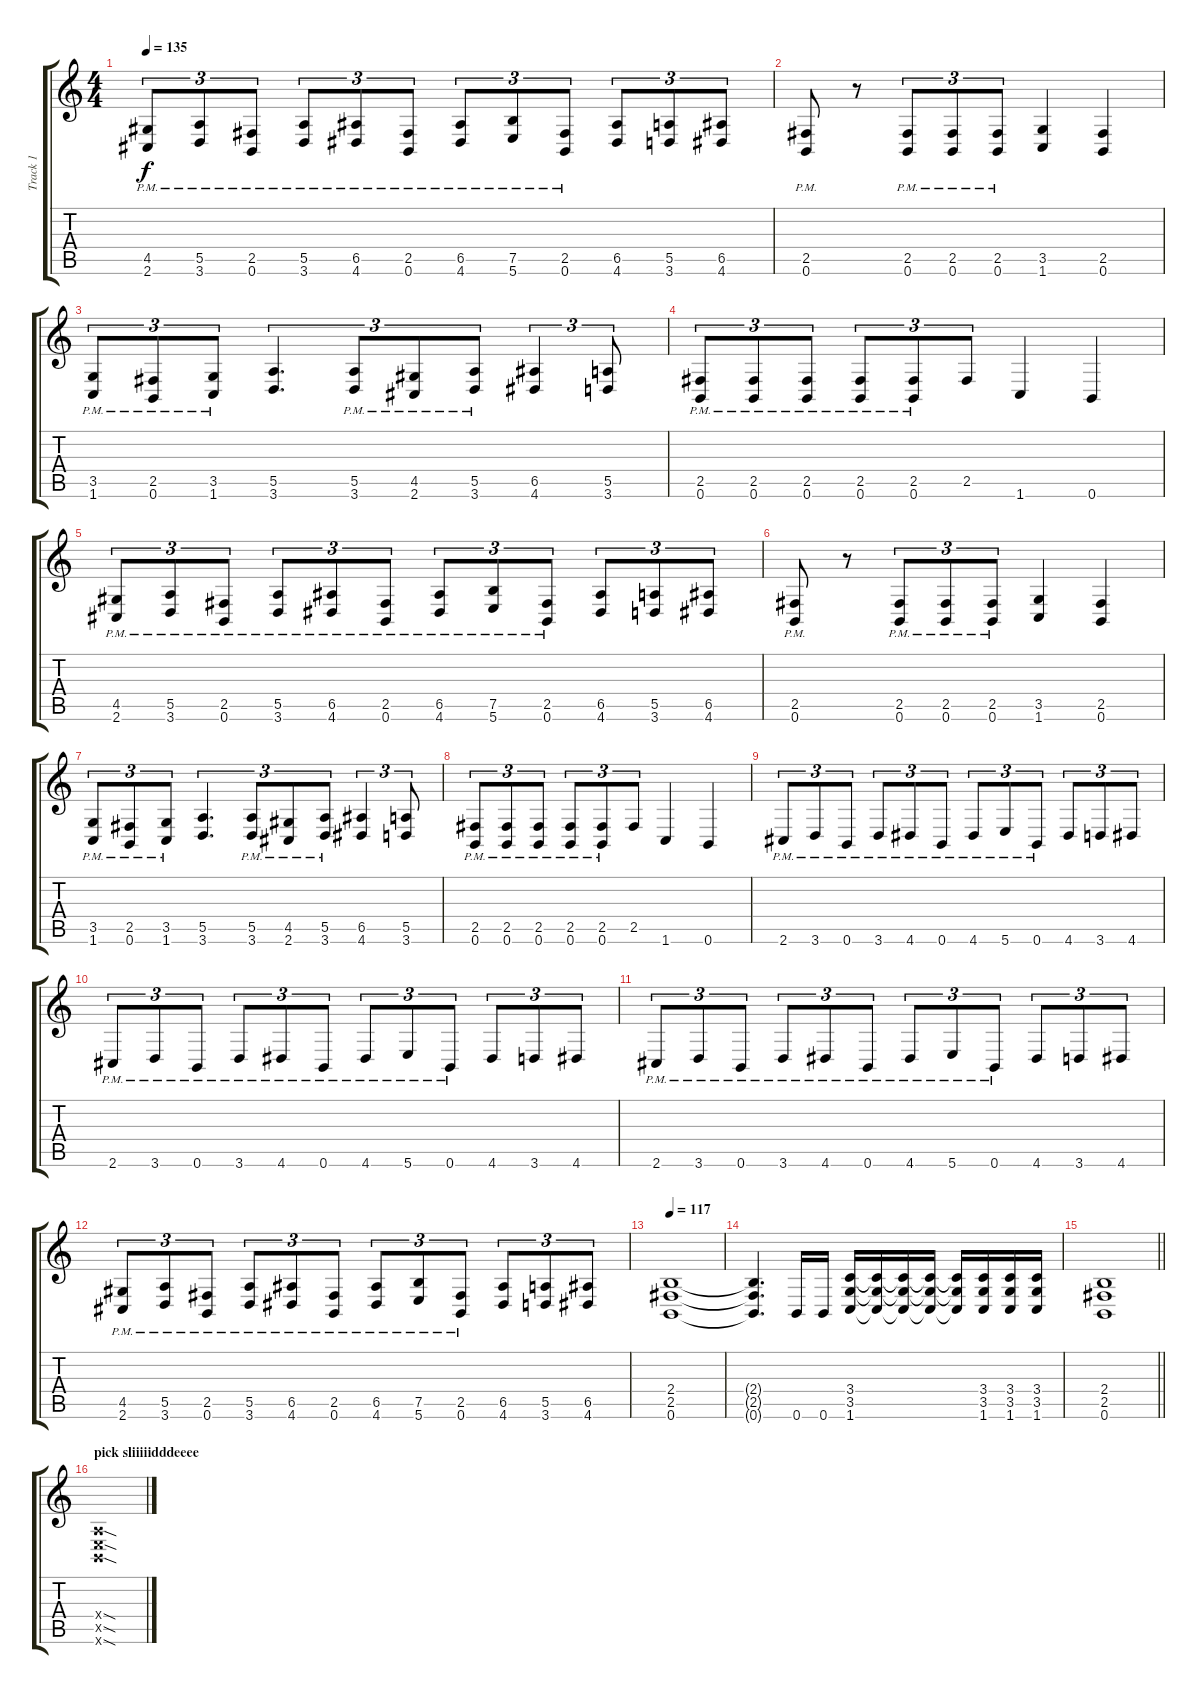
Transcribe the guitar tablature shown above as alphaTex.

\track ("Track 1" "Track 1") {instrument distortionguitar}
\staff {score tabs}
\tuning (B3 Gb3 D3 A2 E2 B1) {hide}
\ts (4 4)
\tempo 135
\clef g2
\ks c
(4.5{pm} 2.6{pm}).8{tu (3 2) dy f} (5.5{pm} 3.6{pm}).8{tu (3 2)} (2.5{pm} 0.6{pm}).8{tu (3 2)} (5.5{pm} 3.6{pm}).8{tu (3 2)} (6.5{pm} 4.6{pm}).8{tu (3 2)} (2.5{pm} 0.6{pm}).8{tu (3 2)} (6.5{pm} 4.6{pm}).8{tu (3 2)} (7.5{pm} 5.6{pm}).8{tu (3 2)} (2.5{pm} 0.6{pm}).8{tu (3 2)} (6.5 4.6).8{tu (3 2)} (5.5 3.6).8{tu (3 2)} (6.5 4.6).8{tu (3 2)} |
(2.5{pm} 0.6{pm}).8 r.8 (2.5{pm} 0.6{pm}).8{tu (3 2)} (2.5{pm} 0.6{pm}).8{tu (3 2)} (2.5{pm} 0.6{pm}).8{tu (3 2)} (3.5 1.6).4 (2.5 0.6).4 |
(3.5{pm} 1.6{pm}).8{tu (3 2)} (2.5{pm} 0.6{pm}).8{tu (3 2)} (3.5{pm} 1.6{pm}).8{tu (3 2)} (5.5 3.6).4{d tu (3 2)} (5.5{pm} 3.6{pm}).8{tu (3 2)} (4.5{pm} 2.6{pm}).8{tu (3 2)} (5.5{pm} 3.6{pm}).8{tu (3 2)} (6.5 4.6).4{tu (3 2)} (5.5 3.6).8{tu (3 2)} |
(2.5{pm} 0.6{pm}).8{tu (3 2)} (2.5{pm} 0.6{pm}).8{tu (3 2)} (2.5{pm} 0.6{pm}).8{tu (3 2)} (2.5{pm} 0.6{pm}).8{tu (3 2)} (2.5{pm} 0.6{pm}).8{tu (3 2)} 2.5.8{tu (3 2)} 1.6.4 0.6.4 |
(4.5{pm} 2.6{pm}).8{tu (3 2)} (5.5{pm} 3.6{pm}).8{tu (3 2)} (2.5{pm} 0.6{pm}).8{tu (3 2)} (5.5{pm} 3.6{pm}).8{tu (3 2)} (6.5{pm} 4.6{pm}).8{tu (3 2)} (2.5{pm} 0.6{pm}).8{tu (3 2)} (6.5{pm} 4.6{pm}).8{tu (3 2)} (7.5{pm} 5.6{pm}).8{tu (3 2)} (2.5{pm} 0.6{pm}).8{tu (3 2)} (6.5 4.6).8{tu (3 2)} (5.5 3.6).8{tu (3 2)} (6.5 4.6).8{tu (3 2)} |
(2.5{pm} 0.6{pm}).8 r.8 (2.5{pm} 0.6{pm}).8{tu (3 2)} (2.5{pm} 0.6{pm}).8{tu (3 2)} (2.5{pm} 0.6{pm}).8{tu (3 2)} (3.5 1.6).4 (2.5 0.6).4 |
(3.5{pm} 1.6{pm}).8{tu (3 2)} (2.5{pm} 0.6{pm}).8{tu (3 2)} (3.5{pm} 1.6{pm}).8{tu (3 2)} (5.5 3.6).4{d tu (3 2)} (5.5{pm} 3.6{pm}).8{tu (3 2)} (4.5{pm} 2.6{pm}).8{tu (3 2)} (5.5{pm} 3.6{pm}).8{tu (3 2)} (6.5 4.6).4{tu (3 2)} (5.5 3.6).8{tu (3 2)} |
(2.5{pm} 0.6{pm}).8{tu (3 2)} (2.5{pm} 0.6{pm}).8{tu (3 2)} (2.5{pm} 0.6{pm}).8{tu (3 2)} (2.5{pm} 0.6{pm}).8{tu (3 2)} (2.5{pm} 0.6{pm}).8{tu (3 2)} 2.5.8{tu (3 2)} 1.6.4 0.6.4 |
2.6{pm}.8{tu (3 2)} 3.6{pm}.8{tu (3 2)} 0.6{pm}.8{tu (3 2)} 3.6{pm}.8{tu (3 2)} 4.6{pm}.8{tu (3 2)} 0.6{pm}.8{tu (3 2)} 4.6{pm}.8{tu (3 2)} 5.6{pm}.8{tu (3 2)} 0.6{pm}.8{tu (3 2)} 4.6.8{tu (3 2)} 3.6.8{tu (3 2)} 4.6.8{tu (3 2)} |
2.6{pm}.8{tu (3 2)} 3.6{pm}.8{tu (3 2)} 0.6{pm}.8{tu (3 2)} 3.6{pm}.8{tu (3 2)} 4.6{pm}.8{tu (3 2)} 0.6{pm}.8{tu (3 2)} 4.6{pm}.8{tu (3 2)} 5.6{pm}.8{tu (3 2)} 0.6{pm}.8{tu (3 2)} 4.6.8{tu (3 2)} 3.6.8{tu (3 2)} 4.6.8{tu (3 2)} |
2.6{pm}.8{tu (3 2)} 3.6{pm}.8{tu (3 2)} 0.6{pm}.8{tu (3 2)} 3.6{pm}.8{tu (3 2)} 4.6{pm}.8{tu (3 2)} 0.6{pm}.8{tu (3 2)} 4.6{pm}.8{tu (3 2)} 5.6{pm}.8{tu (3 2)} 0.6{pm}.8{tu (3 2)} 4.6.8{tu (3 2)} 3.6.8{tu (3 2)} 4.6.8{tu (3 2)} |
(4.5{pm} 2.6{pm}).8{tu (3 2)} (5.5{pm} 3.6{pm}).8{tu (3 2)} (2.5{pm} 0.6{pm}).8{tu (3 2)} (5.5{pm} 3.6{pm}).8{tu (3 2)} (6.5{pm} 4.6{pm}).8{tu (3 2)} (2.5{pm} 0.6{pm}).8{tu (3 2)} (6.5{pm} 4.6{pm}).8{tu (3 2)} (7.5{pm} 5.6{pm}).8{tu (3 2)} (2.5{pm} 0.6{pm}).8{tu (3 2)} (6.5 4.6).8{tu (3 2)} (5.5 3.6).8{tu (3 2)} (6.5 4.6).8{tu (3 2)} |
\tempo 117
(2.4 2.5 0.6).1 |
(2.4{t} 2.5{t} 0.6{t}).4{d} 0.6.16 0.6.16 (3.4 3.5 1.6).16 (3.4{t} 3.5{t} 1.6{t}).16 (3.4{t} 3.5{t} 1.6{t}).16 (3.4{t} 3.5{t} 1.6{t}).16 (3.4{t} 3.5{t} 1.6{t}).16 (3.4 3.5 1.6).16 (3.4 3.5 1.6).16 (3.4 3.5 1.6).16 |
\barLineRight lightlight
(2.4 2.5 0.6).1 |
\section ("" "pick sliiiiidddeeee")
(0.4{sod x} 0.5{sod x} 0.6{sod x}).1
